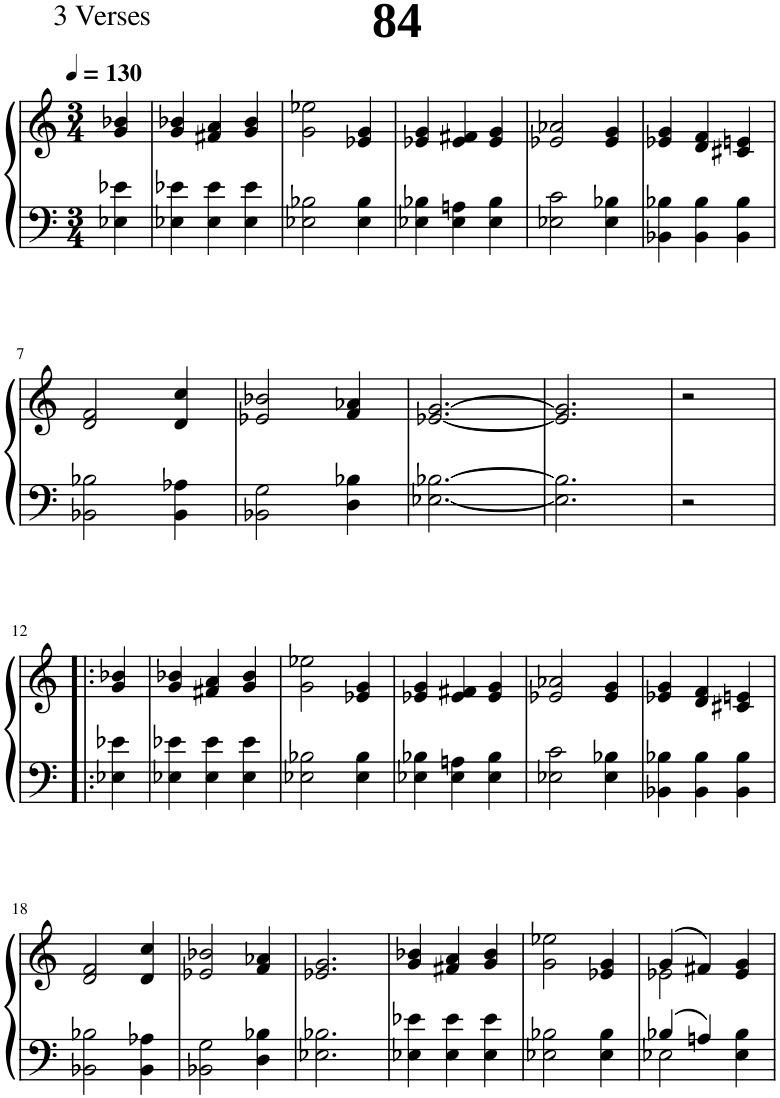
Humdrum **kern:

**kern	**kern
*part1	*part1
*staff2	*staff1
*I"Piano	*
*I'Pno.	*
*clefF4	*clefG2
*k[]	*k[]
*M3/4	*M3/4
*MM130	*MM130
=1	=1
4E-X\ 4e-X\	4g/ 4b-X/
=2	=2
4E-X\ 4e-X\	4g/ 4b-X/
4E-\ 4e-\	4f#X/ 4a/
4E-\ 4e-\	4g/ 4b-/
=3	=3
2E-X\ 2B-X\	2g\ 2ee-X\
4E-\ 4B-\	4e-X/ 4g/
=4	=4
4E-X\ 4B-X\	4e-X/ 4g/
4E-\ 4An\	4e-/ 4f#X/
4E-\ 4B-\	4e-/ 4g/
=5	=5
2E-X\ 2c\	2e-X/ 2a-X/
4E-\ 4B-X\	4e-/ 4g/
=6	=6
4BB-X\ 4B-X\	4e-X/ 4g/
4BB-\ 4B-\	4d/ 4f/
4BB-\ 4B-\	4c#X/ 4en/
!!LO:LB:g=z
=7	=7
2BB-X\ 2B-X\	2d/ 2f/
4BB-\ 4A-X\	4d/ 4cc/
=8	=8
2BB-X\ 2G\	2e-X/ 2b-X/
4D\ 4B-X\	4f/ 4a-X/
=9	=9
[2.E-X\ [2.B-X\	[2.e-X/ [2.g/
=10	=10
2.E-\] 2.B-\]	2.e-/] 2.g/]
=11	=11
2r	2r
!!LO:LB:g=z
=12!|:	=12!|:
4E-X\ 4e-X\	4g/ 4b-X/
=13	=13
4E-X\ 4e-X\	4g/ 4b-X/
4E-\ 4e-\	4f#X/ 4a/
4E-\ 4e-\	4g/ 4b-/
=14	=14
2E-X\ 2B-X\	2g\ 2ee-X\
4E-\ 4B-\	4e-X/ 4g/
=15	=15
4E-X\ 4B-X\	4e-X/ 4g/
4E-\ 4An\	4e-/ 4f#X/
4E-\ 4B-\	4e-/ 4g/
=16	=16
2E-X\ 2c\	2e-X/ 2a-X/
4E-\ 4B-X\	4e-/ 4g/
=17	=17
4BB-X\ 4B-X\	4e-X/ 4g/
4BB-\ 4B-\	4d/ 4f/
4BB-\ 4B-\	4c#X/ 4en/
!!LO:LB:g=z
=18	=18
2BB-X\ 2B-X\	2d/ 2f/
4BB-\ 4A-X\	4d/ 4cc/
=19	=19
2BB-X\ 2G\	2e-X/ 2b-X/
4D\ 4B-X\	4f/ 4a-X/
=20	=20
2.E-X\ 2.B-X\	2.e-X/ 2.g/
=21	=21
4E-X\ 4e-X\	4g/ 4b-X/
4E-\ 4e-\	4f#X/ 4a/
4E-\ 4e-\	4g/ 4b-/
=22	=22
2E-X\ 2B-X\	2g\ 2ee-X\
4E-\ 4B-\	4e-X/ 4g/
=23	=23
*^	*^
4B-X/	2E-X\	(4g/	2e-X\
4An/	.	4f#X/)	.
4E-\ 4B-\	4ryy	4e-/ 4g/	4ryy
*v	*v	*	*
*	*v	*v
=	=
*-	*-
